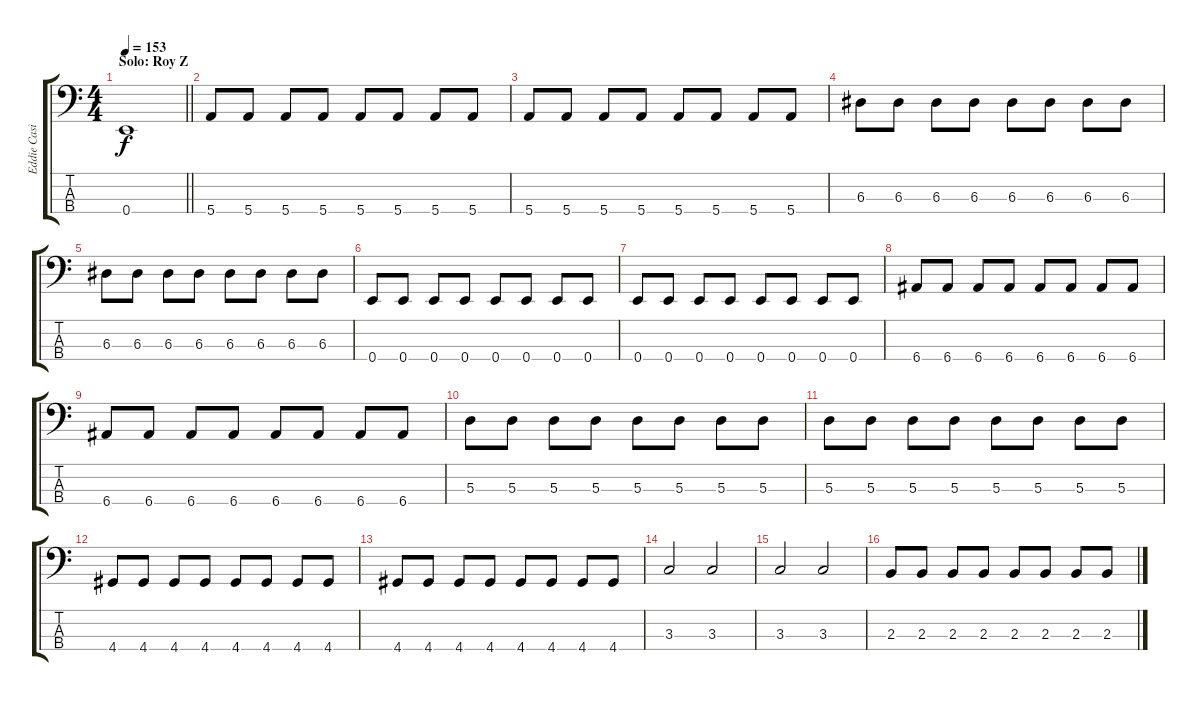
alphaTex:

\track ("Eddie Casillas" "Eddie Casi") {instrument electricbassfinger}
\staff {score tabs}
\tuning (G2 D2 A1 E1) {hide}
\ts (4 4)
\section ("" "Solo: Roy Z")
\tempo 153
\clef f4
\barLineRight lightlight
\ks c
0.4{t}.1{dy f} |
5.4.8 5.4.8 5.4.8 5.4.8 5.4.8 5.4.8 5.4.8 5.4.8 |
5.4.8 5.4.8 5.4.8 5.4.8 5.4.8 5.4.8 5.4.8 5.4.8 |
6.3.8 6.3.8 6.3.8 6.3.8 6.3.8 6.3.8 6.3.8 6.3.8 |
6.3.8 6.3.8 6.3.8 6.3.8 6.3.8 6.3.8 6.3.8 6.3.8 |
0.4.8 0.4.8 0.4.8 0.4.8 0.4.8 0.4.8 0.4.8 0.4.8 |
0.4.8 0.4.8 0.4.8 0.4.8 0.4.8 0.4.8 0.4.8 0.4.8 |
6.4.8 6.4.8 6.4.8 6.4.8 6.4.8 6.4.8 6.4.8 6.4.8 |
6.4.8 6.4.8 6.4.8 6.4.8 6.4.8 6.4.8 6.4.8 6.4.8 |
5.3.8 5.3.8 5.3.8 5.3.8 5.3.8 5.3.8 5.3.8 5.3.8 |
5.3.8 5.3.8 5.3.8 5.3.8 5.3.8 5.3.8 5.3.8 5.3.8 |
4.4.8 4.4.8 4.4.8 4.4.8 4.4.8 4.4.8 4.4.8 4.4.8 |
4.4.8 4.4.8 4.4.8 4.4.8 4.4.8 4.4.8 4.4.8 4.4.8 |
3.3.2 3.3.2 |
3.3.2 3.3.2 |
2.3.8 2.3.8 2.3.8 2.3.8 2.3.8 2.3.8 2.3.8 2.3.8
